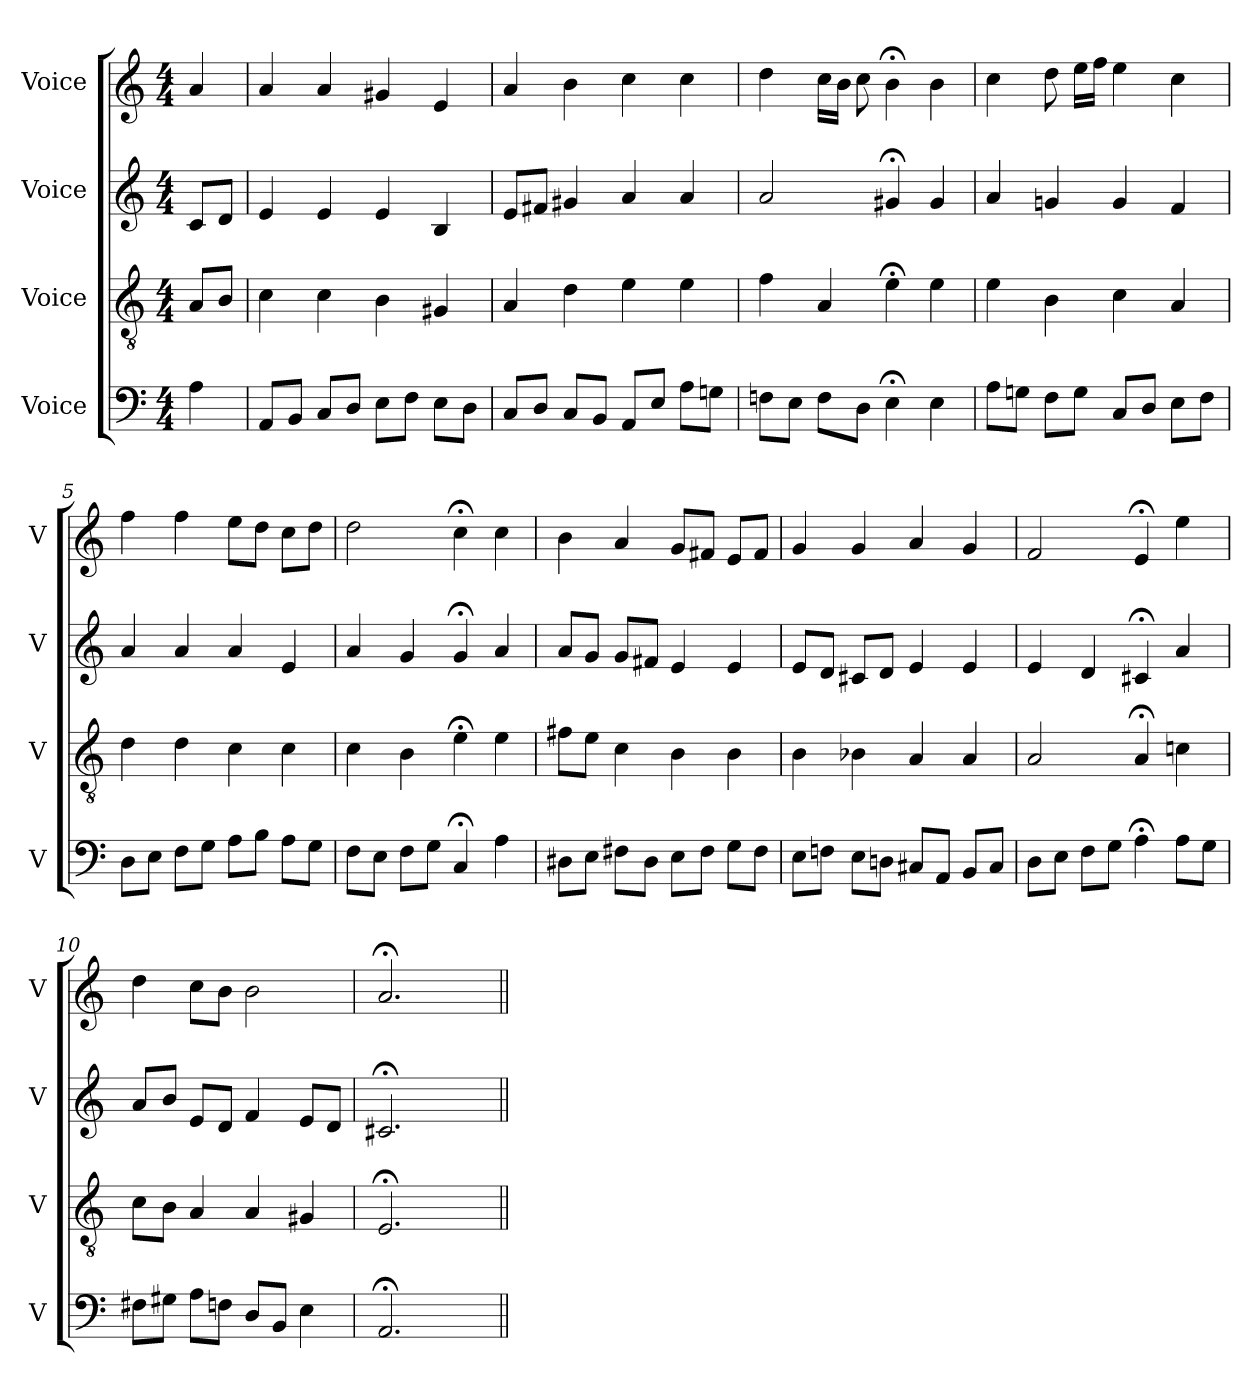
**kern	**kern	**kern	**kern
*part4	*part3	*part2	*part1
*staff4	*staff3	*staff2	*staff1
*I"Voice	*I"Voice	*I"Voice	*I"Voice
*I'V	*I'V	*I'V	*I'V
*clefF4	*clefGv2	*clefG2	*clefG2
*k[]	*k[]	*k[]	*k[]
*M4/4	*M4/4	*M4/4	*M4/4
*MM100	*MM100	*MM100	*MM100
=	=	=	=
4A\	8A/L	8c/L	4a/
.	8B/J	8d/J	.
=1	=1	=1	=1
8AA/L	4c\	4e/	4a/
8BB/J	.	.	.
8C/L	4c\	4e/	4a/
8D/J	.	.	.
8E\L	4B\	4e/	4g#X/
8F\J	.	.	.
8E\L	4G#X/	4B/	4e/
8D\J	.	.	.
=2	=2	=2	=2
8C/L	4A/	8e/L	4a/
8D/J	.	8f#X/J	.
8C/L	4d\	4g#X/	4b\
8BB/J	.	.	.
8AA/L	4e\	4a/	4cc\
8E/J	.	.	.
8A\L	4e\	4a/	4cc\
8Gn\J	.	.	.
=3	=3	=3	=3
8Fn\L	4f\	2a/	4dd\
8E\J	.	.	.
8F\L	4A/	.	16cc\LL
.	.	.	16b\JJ
8D\J	.	.	8cc\
4E;\	4e;\	4g#X;/	4b;\
4E\	4e\	4g#/	4b\
!!LO:LB:g=z
=4	=4	=4	=4
8A\L	4e\	4a/	4cc\
8Gn\J	.	.	.
8F\L	4B\	4gn/	8dd\
8G\J	.	.	16ee\LL
.	.	.	16ff\JJ
8C/L	4c\	4g/	4ee\
8D/J	.	.	.
8E\L	4A/	4f/	4cc\
8F\J	.	.	.
=5	=5	=5	=5
8D\L	4d\	4a/	4ff\
8E\J	.	.	.
8F\L	4d\	4a/	4ff\
8G\J	.	.	.
8A\L	4c\	4a/	8ee\L
8B\J	.	.	8dd\J
8A\L	4c\	4e/	8cc\L
8G\J	.	.	8dd\J
=6	=6	=6	=6
8F\L	4c\	4a/	2dd\
8E\J	.	.	.
8F\L	4B\	4g/	.
8G\J	.	.	.
4C;/	4e;\	4g;/	4cc;\
4A\	4e\	4a/	4cc\
=7	=7	=7	=7
8D#X\L	8f#X\L	8a/L	4b\
8E\J	8e\J	8g/J	.
8F#X\L	4c\	8g/L	4a/
8D#\J	.	8f#X/J	.
8E\L	4B\	4e/	8g/L
8F#\J	.	.	8f#X/J
8G\L	4B\	4e/	8e/L
8F#\J	.	.	8f#/J
!!LO:LB:g=z
=8	=8	=8	=8
8E\L	4B\	8e/L	4g/
8Fn\J	.	8d/J	.
8E\L	4B-X\	8c#X/L	4g/
8Dn\J	.	8d/J	.
8C#X/L	4A/	4e/	4a/
8AA/J	.	.	.
8BB/L	4A/	4e/	4g/
8C#/J	.	.	.
=9	=9	=9	=9
8D\L	2A/	4e/	2f/
8E\J	.	.	.
8F\L	.	4d/	.
8G\J	.	.	.
4A;\	4A;/	4c#X;/	4e;/
8A\L	4cn\	4a/	4ee\
8G\J	.	.	.
=10	=10	=10	=10
8F#X\L	8c\L	8a/L	4dd\
8G#X\J	8B\J	8b/J	.
8A\L	4A/	8e/L	8cc\L
8Fn\J	.	8d/J	8b\J
8D/L	4A/	4f/	2b\
8BB/J	.	.	.
4E\	4G#X/	8e/L	.
.	.	8d/J	.
=11	=11	=11	=11
2.AA;/	2.E;/	2.c#X;/	2.a;/
4ryy	4ryy	4ryy	4ryy
=||	=||	=||	=||
*-	*-	*-	*-
